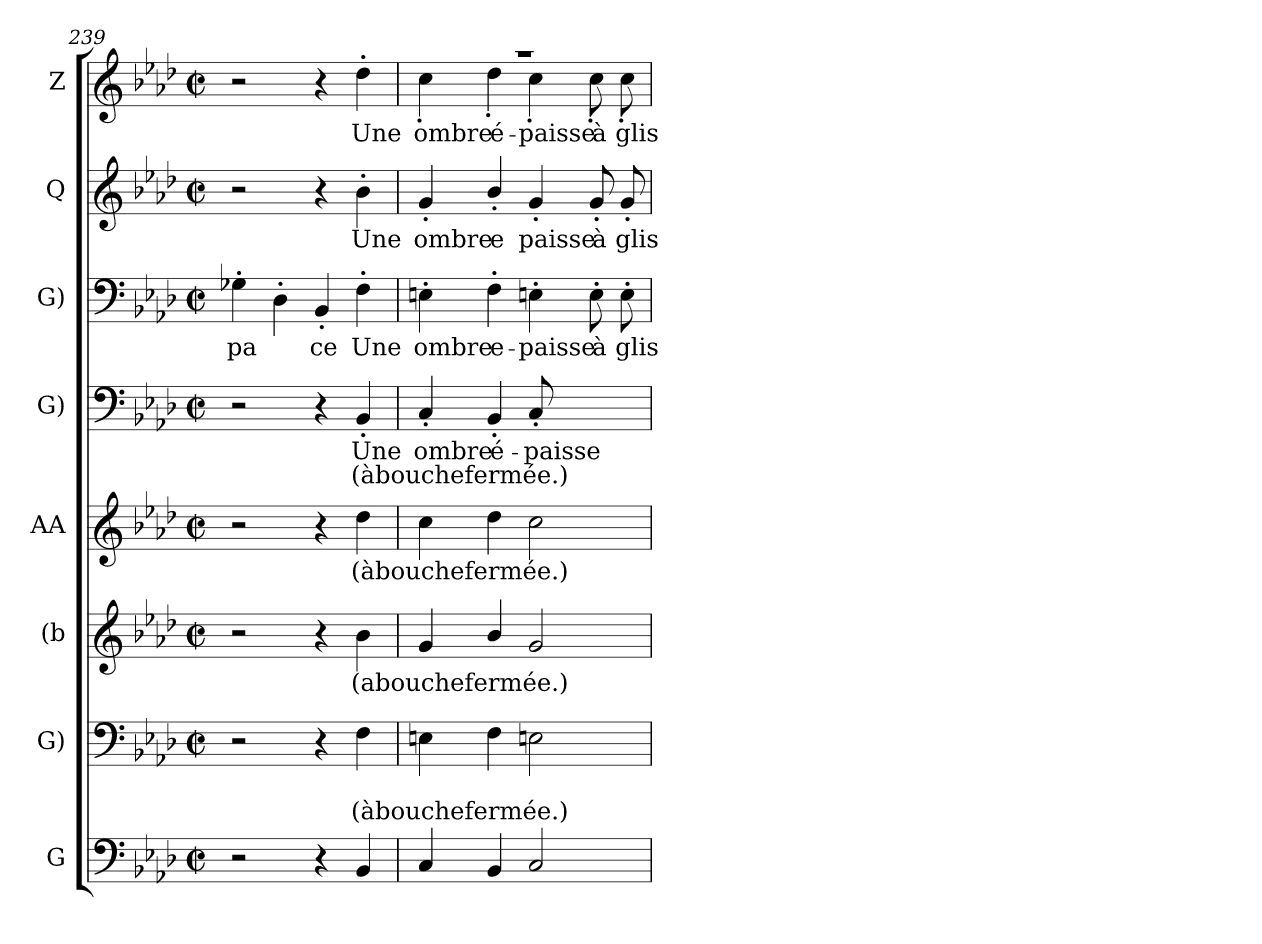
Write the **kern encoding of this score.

**kern	**kern	**text	**text	**kern	**text	**kern	**text	**kern	**text	**text	**kern	**text	**kern	**text	**kern	**text
*part8	*part7	*part7	*part7	*part6	*part6	*part5	*part5	*part4	*part4	*part4	*part3	*part3	*part2	*part2	*part1	*part1
*staff8	*staff7	*staff7	*staff7	*staff6	*staff6	*staff5	*staff5	*staff4	*staff4	*staff4	*staff3	*staff3	*staff2	*staff2	*staff1	*staff1
*I"G	*I"G)	*	*	*I"(b	*	*I"AA	*	*I"G)	*	*	*I"G)	*	*I"Q	*	*I"Z	*
!!LO:PB:g=z
*clefF4	*clefF4	*	*	*clefG2	*	*clefG2	*	*clefF4	*	*	*clefF4	*	*clefG2	*	*clefG2	*
*k[b-e-a-d-]	*k[b-e-a-d-]	*	*	*k[b-e-a-d-]	*	*k[b-e-a-d-]	*	*k[b-e-a-d-]	*	*	*k[b-e-a-d-]	*	*k[b-e-a-d-]	*	*k[b-e-a-d-]	*
*M2/2	*M2/2	*	*	*M2/2	*	*M2/2	*	*M2/2	*	*	*M2/2	*	*M2/2	*	*M2/2	*
*met(c|)	*met(c|)	*	*	*met(c|)	*	*met(c|)	*	*met(c|)	*	*	*met(c|)	*	*met(c|)	*	*met(c|)	*
=239	=239	=239	=239	=239	=239	=239	=239	=239	=239	=239	=239	=239	=239	=239	=239	=239
2r	2r	.	.	2r	.	2r	.	2r	.	.	4G-X'>i\	pa	2r	.	2r	.
.	.	.	.	.	.	.	.	.	.	.	4D-'>i\	.	.	.	.	.
4r	4r	.	.	4r	.	4r	.	4r	.	.	4BB-'<i/	ce	4r	.	4r	.
4BB-i/	4Fi\	.	(àbouchefermée.)	4b-i\	(abouchefermée.)	4dd-i\	(àbouchefermée.)	4BB-'<i/	Une	(àbouchefermée.)	4F'>i\	Une	4b-'>i\	Une	4dd-'>i\	Une
=240	=240	=240	=240	=240	=240	=240	=240	=240	=240	=240	=240	=240	=240	=240	=240	=240
*	*	*	*	*	*	*	*	*	*	*	*	*	*	*	*^	*
4Ci/	4Eni\	.	.	4gi/	.	4cci\	.	4C'<i/	ombre	.	4En'>i\	ombre	4g'<i/	ombre	1r	4cc'>j\	ombre
4BB-i/	4Fi\	.	.	4b-i/	.	4dd-i\	.	4BB-'<i/	é-	.	4F'>i\	e-	4b-'<i/	e	.	4dd-'>j\	é-
2Ci/	2Eni\	.	.	2gi/	.	2cci\	.	8C'<i/	paisse	.	4En'>i\	paisse	4g'<i/	paisse	.	4cc'>j\	paisse
.	.	.	.	.	.	.	.	4.ryy	.	.	.	.	.	.	.	.	.
.	.	.	.	.	.	.	.	.	.	.	8E'>i\	à	8g'<i/	à	.	8cc'>j\	à
.	.	.	.	.	.	.	.	.	.	.	8E'>i\	glis	8g'<i/	glis	.	8cc'>j\	glis
*	*	*	*	*	*	*	*	*	*	*	*	*	*	*	*v	*v	*
=	=	=	=	=	=	=	=	=	=	=	=	=	=	=	=	=
*-	*-	*-	*-	*-	*-	*-	*-	*-	*-	*-	*-	*-	*-	*-	*-	*-
